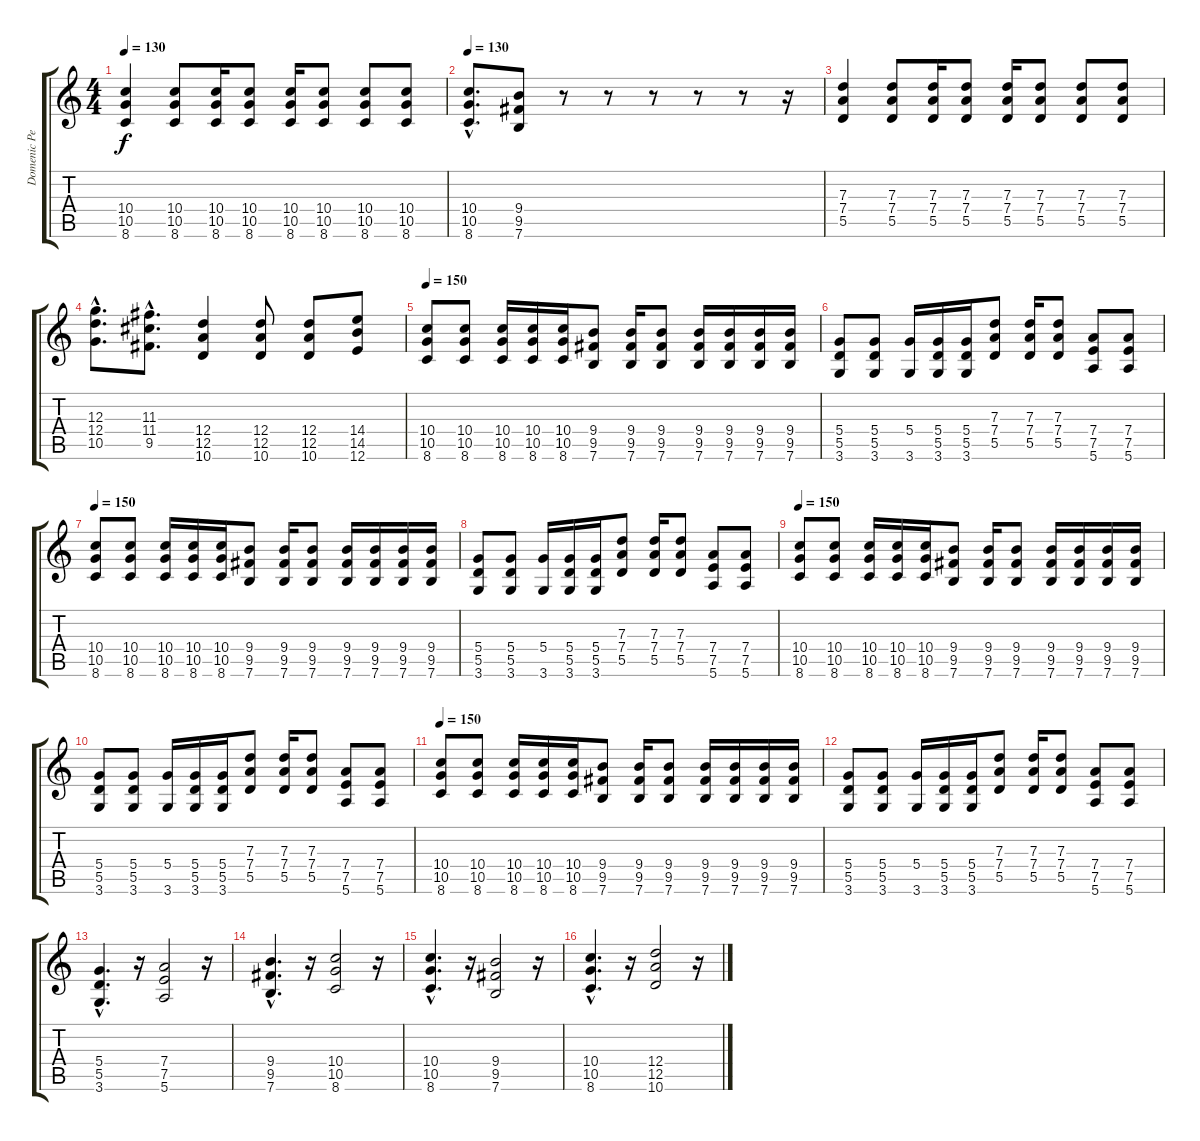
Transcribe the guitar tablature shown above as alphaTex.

\track ("Domenic Perry (Rhythm Guitar)" "Domenic Pe") {instrument distortionguitar}
\staff {score tabs}
\tuning (E4 B3 G3 D3 A2 E2) {hide}
\ts (4 4)
\tempo 130
\clef g2
\ks c
(10.4 10.5 8.6).4{dy f} (10.4 10.5 8.6).8 (10.4 10.5 8.6).16 (10.4 10.5 8.6).8 (10.4 10.5 8.6).16 (10.4 10.5 8.6).8 (10.4 10.5 8.6).8 (10.4 10.5 8.6).8 |
\tempo 130
(10.4{hac} 10.5{hac} 8.6{hac}).8{d} (9.4 9.5 7.6).8 r.8 r.8 r.8 r.8 r.8 r.16 |
(7.3 7.4 5.5).4 (7.3 7.4 5.5).8 (7.3 7.4 5.5).16 (7.3 7.4 5.5).8 (7.3 7.4 5.5).16 (7.3 7.4 5.5).8 (7.3 7.4 5.5).8 (7.3 7.4 5.5).8 |
(12.3{hac} 12.4{hac} 10.5{hac}).8{d} (11.3{hac} 11.4{hac} 9.5{hac}).8{d} (12.4 12.5 10.6).4 (12.4 12.5 10.6).8 (12.4 12.5 10.6).8 (14.4 14.5 12.6).8 |
\tempo 150
(10.4 10.5 8.6).8 (10.4 10.5 8.6).8 (10.4 10.5 8.6).16 (10.4 10.5 8.6).16 (10.4 10.5 8.6).16 (9.4 9.5 7.6).8 (9.4 9.5 7.6).16 (9.4 9.5 7.6).8 (9.4 9.5 7.6).16 (9.4 9.5 7.6).16 (9.4 9.5 7.6).16 (9.4 9.5 7.6).16 |
(5.4 5.5 3.6).8 (5.4 5.5 3.6).8 (5.4 3.6).16 (5.4 5.5 3.6).16 (5.4 5.5 3.6).16 (7.3 7.4 5.5).8 (7.3 7.4 5.5).16 (7.3 7.4 5.5).8 (7.4 7.5 5.6).8 (7.4 7.5 5.6).8 |
\tempo 150
(10.4 10.5 8.6).8 (10.4 10.5 8.6).8 (10.4 10.5 8.6).16 (10.4 10.5 8.6).16 (10.4 10.5 8.6).16 (9.4 9.5 7.6).8 (9.4 9.5 7.6).16 (9.4 9.5 7.6).8 (9.4 9.5 7.6).16 (9.4 9.5 7.6).16 (9.4 9.5 7.6).16 (9.4 9.5 7.6).16 |
(5.4 5.5 3.6).8 (5.4 5.5 3.6).8 (5.4 3.6).16 (5.4 5.5 3.6).16 (5.4 5.5 3.6).16 (7.3 7.4 5.5).8 (7.3 7.4 5.5).16 (7.3 7.4 5.5).8 (7.4 7.5 5.6).8 (7.4 7.5 5.6).8 |
\tempo 150
(10.4 10.5 8.6).8 (10.4 10.5 8.6).8 (10.4 10.5 8.6).16 (10.4 10.5 8.6).16 (10.4 10.5 8.6).16 (9.4 9.5 7.6).8 (9.4 9.5 7.6).16 (9.4 9.5 7.6).8 (9.4 9.5 7.6).16 (9.4 9.5 7.6).16 (9.4 9.5 7.6).16 (9.4 9.5 7.6).16 |
(5.4 5.5 3.6).8 (5.4 5.5 3.6).8 (5.4 3.6).16 (5.4 5.5 3.6).16 (5.4 5.5 3.6).16 (7.3 7.4 5.5).8 (7.3 7.4 5.5).16 (7.3 7.4 5.5).8 (7.4 7.5 5.6).8 (7.4 7.5 5.6).8 |
\tempo 150
(10.4 10.5 8.6).8 (10.4 10.5 8.6).8 (10.4 10.5 8.6).16 (10.4 10.5 8.6).16 (10.4 10.5 8.6).16 (9.4 9.5 7.6).8 (9.4 9.5 7.6).16 (9.4 9.5 7.6).8 (9.4 9.5 7.6).16 (9.4 9.5 7.6).16 (9.4 9.5 7.6).16 (9.4 9.5 7.6).16 |
(5.4 5.5 3.6).8 (5.4 5.5 3.6).8 (5.4 3.6).16 (5.4 5.5 3.6).16 (5.4 5.5 3.6).16 (7.3 7.4 5.5).8 (7.3 7.4 5.5).16 (7.3 7.4 5.5).8 (7.4 7.5 5.6).8 (7.4 7.5 5.6).8 |
(5.4{hac} 5.5{hac} 3.6{hac}).4{d} r.16 (7.4 7.5 5.6).2 r.16 |
(9.4{hac} 9.5{hac} 7.6{hac}).4{d} r.16 (10.4 10.5 8.6).2 r.16 |
(10.4{hac} 10.5{hac} 8.6{hac}).4{d} r.16 (9.4 9.5 7.6).2 r.16 |
(10.4{hac} 10.5{hac} 8.6{hac}).4{d} r.16 (12.4 12.5 10.6).2 r.16
